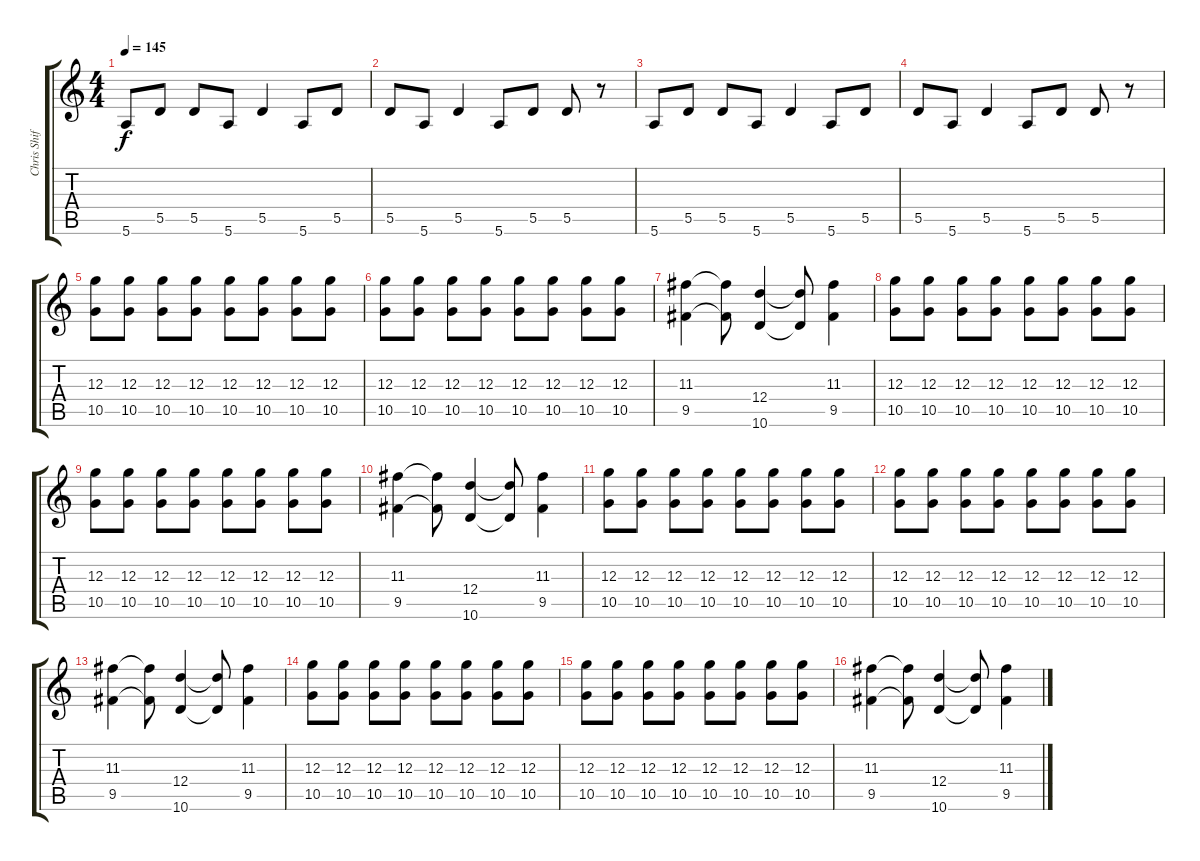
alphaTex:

\track ("Chris Shiflett" "Chris Shif") {instrument overdrivenguitar}
\staff {score tabs}
\tuning (E4 B3 G3 D3 A2 E2) {hide}
\ts (4 4)
\tempo 145
\clef g2
\ks c
5.6.8{dy f} 5.5.8 5.5.8 5.6.8 5.5.4 5.6.8 5.5.8 |
5.5.8 5.6.8 5.5.4 5.6.8 5.5.8 5.5.8 r.8 |
5.6.8 5.5.8 5.5.8 5.6.8 5.5.4 5.6.8 5.5.8 |
5.5.8 5.6.8 5.5.4 5.6.8 5.5.8 5.5.8 r.8 |
(12.3 10.5).8 (12.3 10.5).8 (12.3 10.5).8 (12.3 10.5).8 (12.3 10.5).8 (12.3 10.5).8 (12.3 10.5).8 (12.3 10.5).8 |
(12.3 10.5).8 (12.3 10.5).8 (12.3 10.5).8 (12.3 10.5).8 (12.3 10.5).8 (12.3 10.5).8 (12.3 10.5).8 (12.3 10.5).8 |
(11.3 9.5).4 (11.3{t} 9.5{t}).8 (12.4 10.6).4 (12.4{t} 10.6{t}).8 (11.3 9.5).4 |
(12.3 10.5).8 (12.3 10.5).8 (12.3 10.5).8 (12.3 10.5).8 (12.3 10.5).8 (12.3 10.5).8 (12.3 10.5).8 (12.3 10.5).8 |
(12.3 10.5).8 (12.3 10.5).8 (12.3 10.5).8 (12.3 10.5).8 (12.3 10.5).8 (12.3 10.5).8 (12.3 10.5).8 (12.3 10.5).8 |
(11.3 9.5).4 (11.3{t} 9.5{t}).8 (12.4 10.6).4 (12.4{t} 10.6{t}).8 (11.3 9.5).4 |
(12.3 10.5).8 (12.3 10.5).8 (12.3 10.5).8 (12.3 10.5).8 (12.3 10.5).8 (12.3 10.5).8 (12.3 10.5).8 (12.3 10.5).8 |
(12.3 10.5).8 (12.3 10.5).8 (12.3 10.5).8 (12.3 10.5).8 (12.3 10.5).8 (12.3 10.5).8 (12.3 10.5).8 (12.3 10.5).8 |
(11.3 9.5).4 (11.3{t} 9.5{t}).8 (12.4 10.6).4 (12.4{t} 10.6{t}).8 (11.3 9.5).4 |
(12.3 10.5).8 (12.3 10.5).8 (12.3 10.5).8 (12.3 10.5).8 (12.3 10.5).8 (12.3 10.5).8 (12.3 10.5).8 (12.3 10.5).8 |
(12.3 10.5).8 (12.3 10.5).8 (12.3 10.5).8 (12.3 10.5).8 (12.3 10.5).8 (12.3 10.5).8 (12.3 10.5).8 (12.3 10.5).8 |
(11.3 9.5).4 (11.3{t} 9.5{t}).8 (12.4 10.6).4 (12.4{t} 10.6{t}).8 (11.3 9.5).4
